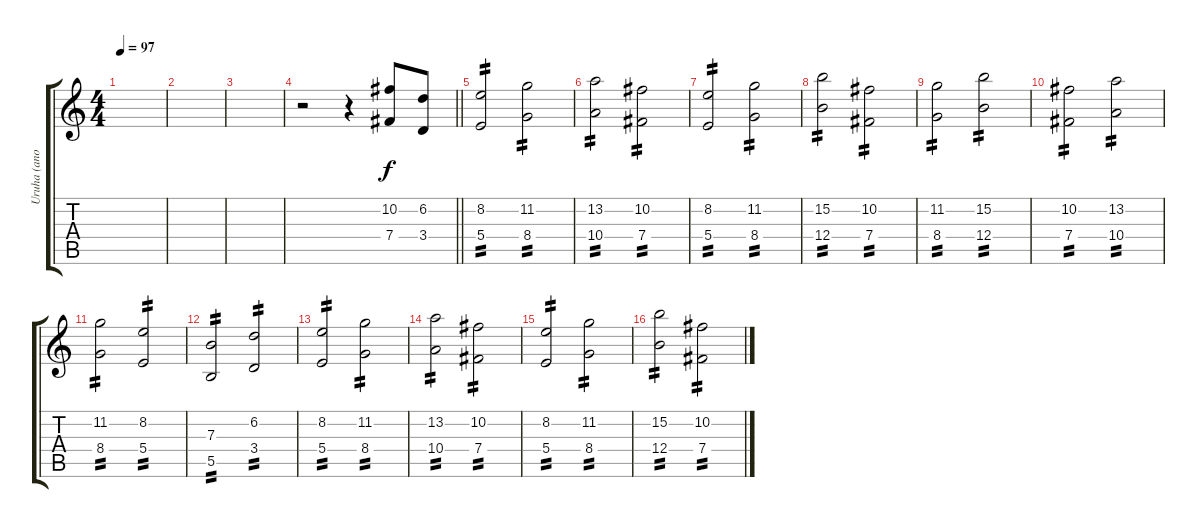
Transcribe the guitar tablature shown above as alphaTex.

\track ("Uruha (another guitar)" "Uruha (ano") {instrument distortionguitar}
\staff {score tabs}
\tuning (Db4 Ab3 E3 B2 Gb2 B1) {hide}
\ts (4 4)
\tempo 97
\clef g2
\ks c
|
|
|
\barLineRight lightlight
r.2 r.4 (10.2 7.4).8 (6.2 3.4).8 |
(8.2 5.4).2{tp 2} (11.2 8.4).2{tp 2} |
(13.2 10.4).2{tp 2} (10.2 7.4).2{tp 2} |
(8.2 5.4).2{tp 2} (11.2 8.4).2{tp 2} |
(15.2 12.4).2{tp 2} (10.2 7.4).2{tp 2} |
(11.2 8.4).2{tp 2} (15.2 12.4).2{tp 2} |
(10.2 7.4).2{tp 2} (13.2 10.4).2{tp 2} |
(11.2 8.4).2{tp 2} (8.2 5.4).2{tp 2} |
(7.3 5.5).2{tp 2} (6.2 3.4).2{tp 2} |
(8.2 5.4).2{tp 2} (11.2 8.4).2{tp 2} |
(13.2 10.4).2{tp 2} (10.2 7.4).2{tp 2} |
(8.2 5.4).2{tp 2} (11.2 8.4).2{tp 2} |
(15.2 12.4).2{tp 2} (10.2 7.4).2{tp 2}
